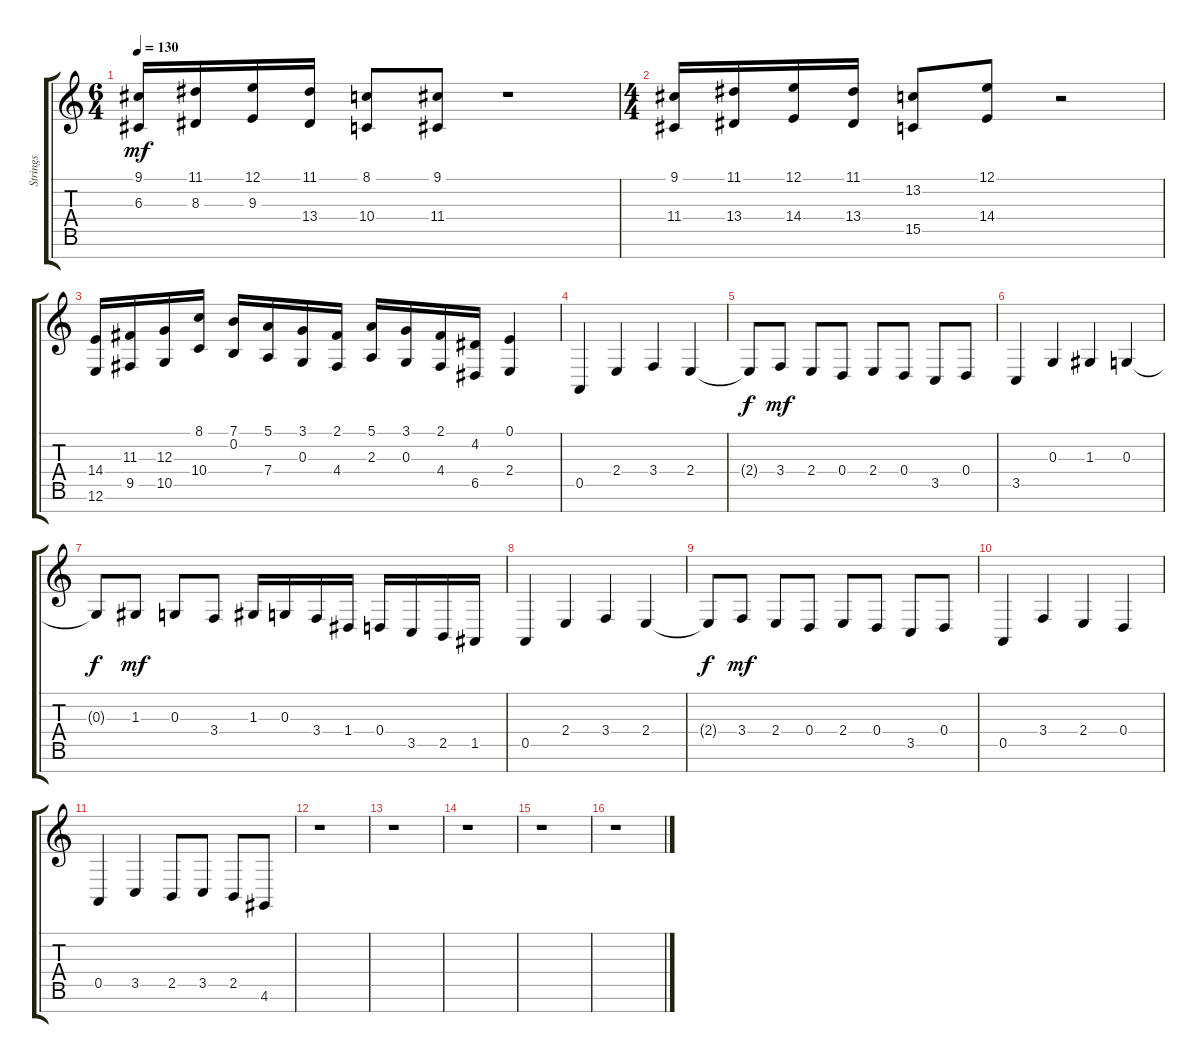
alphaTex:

\track ("Strings" "Strings") {instrument stringensemble1}
\staff {score tabs}
\tuning (E4 B3 G3 D3 A2 E2 B1) {hide}
\ts (6 4)
\tempo 130
\clef g2
\ks c
(9.1 6.3).16{dy mf} (11.1 8.3).16 (12.1 9.3).16 (11.1 13.4).16 (8.1 10.4).8 (9.1 11.4).8 r.1 |
\ts (4 4)
(9.1 11.4).16 (11.1 13.4).16 (12.1 14.4).16 (11.1 13.4).16 (13.2 15.5).8 (12.1 14.4).8 r.2 |
(14.4 12.6).16 (11.3 9.5).16 (12.3 10.5).16 (8.1 10.4).16 (7.1 0.2).16 (5.1 7.4).16 (3.1 0.3).16 (2.1 4.4).16 (5.1 2.3).16 (3.1 0.3).16 (2.1 4.4).16 (4.2 6.5).16 (0.1 2.4).4 |
0.5.4{volume 14} 2.4.4 3.4.4 2.4.4 |
2.4{t}.8{dy f} 3.4.8{dy mf} 2.4.8 0.4.8 2.4.8 0.4.8 3.5.8 0.4.8 |
3.5.4 0.3.4 1.3.4 0.3.4 |
0.3{t}.8{dy f} 1.3.8{dy mf} 0.3.8 3.4.8 1.3.16 0.3.16 3.4.16 1.4.16 0.4.16 3.5.16 2.5.16 1.5.16 |
0.5.4 2.4.4 3.4.4 2.4.4 |
2.4{t}.8{dy f} 3.4.8{dy mf} 2.4.8 0.4.8 2.4.8 0.4.8 3.5.8 0.4.8 |
0.5.4 3.4.4 2.4.4 0.4.4 |
0.5.4 3.5.4 2.5.8 3.5.8 2.5.8 4.6.8 |
r.1 |
r.1 |
r.1 |
r.1 |
r.1
